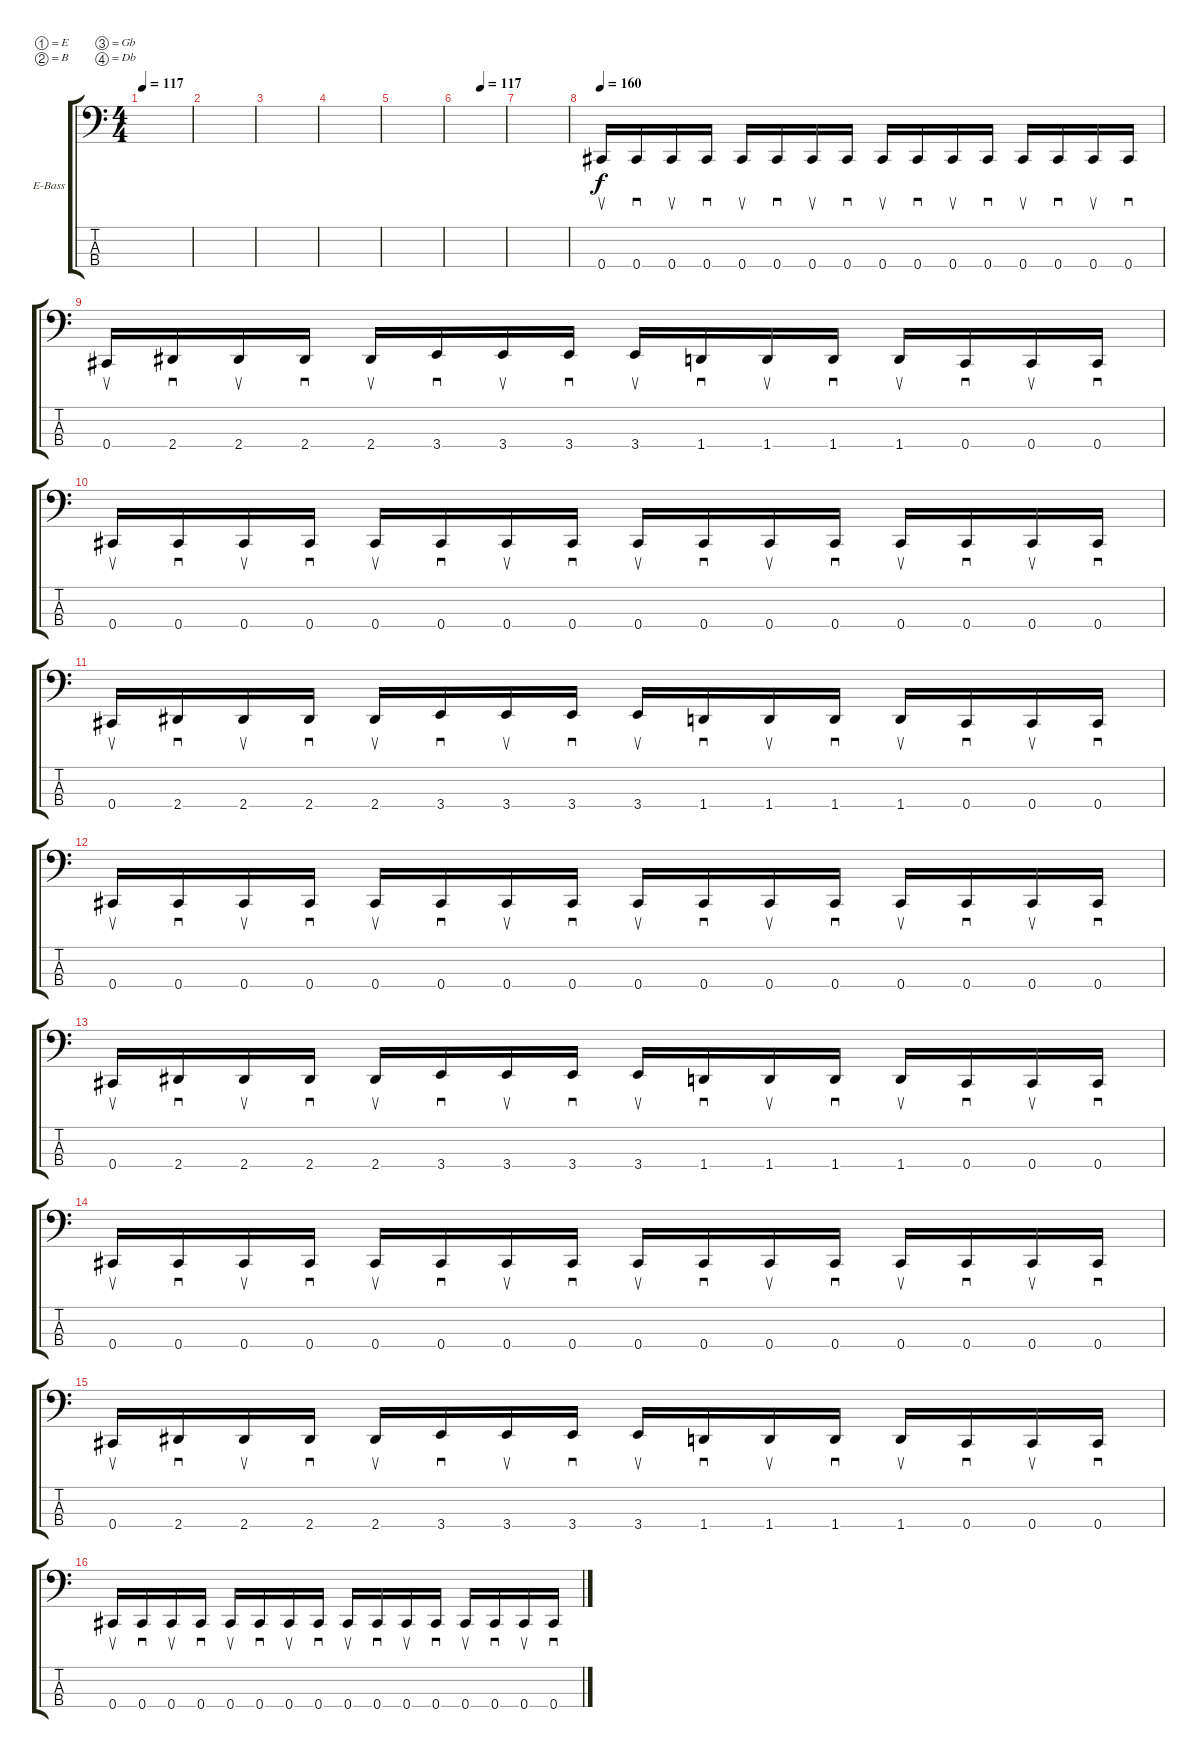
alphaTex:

\defaultSystemsLayout 4
\bracketExtendMode groupsimilarinstruments
\firstSystemTrackNameOrientation horizontal
\otherSystemsTrackNameOrientation horizontal
\track ("Electric Bass" "E-Bass") {instrument electricbassfinger}
\staff {score tabs}
\tuning (E2 B1 Gb1 Db1)
\ts (4 4)
\tempo 117
\clef f4
\scale
0.333333
\ks c
|
\scale
0.333333 |
\scale
0.333333 |
\scale
0.333333 |
\scale
0.333333 |
\tempo (117 0.5)
\scale
0.333333 |
\scale
0.333333 |
\tempo 160
\scale
0.333333 0.4.16{su} 0.4.16{sd} 0.4.16{su} 0.4.16{sd} 0.4.16{su} 0.4.16{sd} 0.4.16{su} 0.4.16{sd} 0.4.16{su} 0.4.16{sd} 0.4.16{su} 0.4.16{sd} 0.4.16{su} 0.4.16{sd} 0.4.16{su} 0.4.16{sd} |
\scale
0.333333 0.4.16{su} 2.4.16{sd} 2.4.16{su} 2.4.16{sd} 2.4.16{su} 3.4.16{sd} 3.4.16{su} 3.4.16{sd} 3.4.16{su} 1.4.16{sd} 1.4.16{su} 1.4.16{sd} 1.4.16{su} 0.4.16{sd} 0.4.16{su} 0.4.16{sd} |
\scale
0.333333 0.4.16{su} 0.4.16{sd} 0.4.16{su} 0.4.16{sd} 0.4.16{su} 0.4.16{sd} 0.4.16{su} 0.4.16{sd} 0.4.16{su} 0.4.16{sd} 0.4.16{su} 0.4.16{sd} 0.4.16{su} 0.4.16{sd} 0.4.16{su} 0.4.16{sd} |
\scale
0.333333 0.4.16{su} 2.4.16{sd} 2.4.16{su} 2.4.16{sd} 2.4.16{su} 3.4.16{sd} 3.4.16{su} 3.4.16{sd} 3.4.16{su} 1.4.16{sd} 1.4.16{su} 1.4.16{sd} 1.4.16{su} 0.4.16{sd} 0.4.16{su} 0.4.16{sd} |
\scale
0.333333 0.4.16{su} 0.4.16{sd} 0.4.16{su} 0.4.16{sd} 0.4.16{su} 0.4.16{sd} 0.4.16{su} 0.4.16{sd} 0.4.16{su} 0.4.16{sd} 0.4.16{su} 0.4.16{sd} 0.4.16{su} 0.4.16{sd} 0.4.16{su} 0.4.16{sd} |
\scale
0.333333 0.4.16{su} 2.4.16{sd} 2.4.16{su} 2.4.16{sd} 2.4.16{su} 3.4.16{sd} 3.4.16{su} 3.4.16{sd} 3.4.16{su} 1.4.16{sd} 1.4.16{su} 1.4.16{sd} 1.4.16{su} 0.4.16{sd} 0.4.16{su} 0.4.16{sd} |
\scale
0.333333 0.4.16{su} 0.4.16{sd} 0.4.16{su} 0.4.16{sd} 0.4.16{su} 0.4.16{sd} 0.4.16{su} 0.4.16{sd} 0.4.16{su} 0.4.16{sd} 0.4.16{su} 0.4.16{sd} 0.4.16{su} 0.4.16{sd} 0.4.16{su} 0.4.16{sd} |
\scale
0.333333 0.4.16{su} 2.4.16{sd} 2.4.16{su} 2.4.16{sd} 2.4.16{su} 3.4.16{sd} 3.4.16{su} 3.4.16{sd} 3.4.16{su} 1.4.16{sd} 1.4.16{su} 1.4.16{sd} 1.4.16{su} 0.4.16{sd} 0.4.16{su} 0.4.16{sd} |
\scale
0.333333 0.4.16{su} 0.4.16{sd} 0.4.16{su} 0.4.16{sd} 0.4.16{su} 0.4.16{sd} 0.4.16{su} 0.4.16{sd} 0.4.16{su} 0.4.16{sd} 0.4.16{su} 0.4.16{sd} 0.4.16{su} 0.4.16{sd} 0.4.16{su} 0.4.16{sd}
